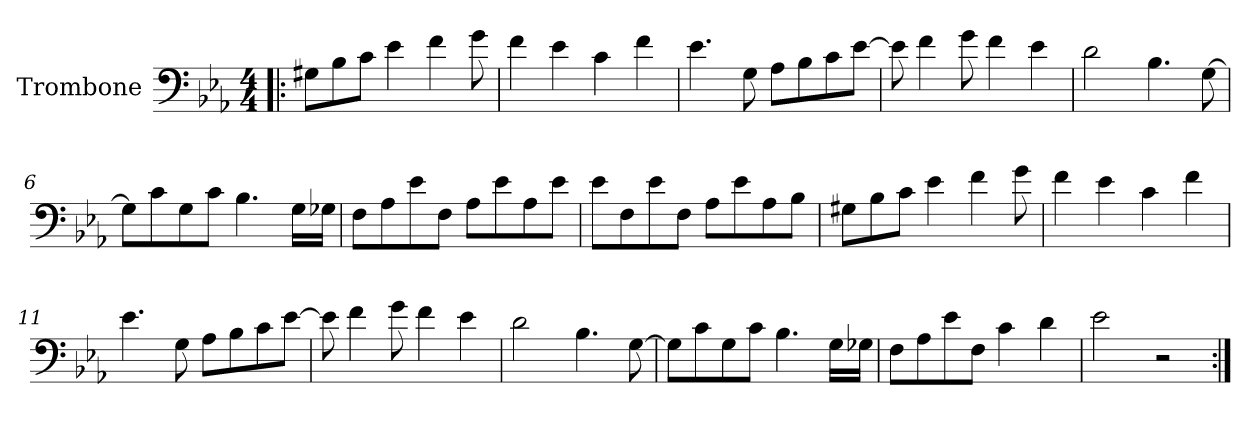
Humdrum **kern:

**kern
*part1
*staff1
*I"Trombone
*I'Tbn.
*clefF4
*k[b-e-a-]
*M4/4
*MM170
=1!|:
8G#X\L
8B-\
8c\J
4e-\
4f\
8g\
=2
4f\
4e-\
4c\
4f\
=3
4.e-\
8G\
8A-\L
8B-\
8c\
[8e-\J
=4
8e-\]
4f\
8g\
4f\
4e-\
=5
2d\
4.B-\
[8G\
=6
8G\L]
8c\
8G\
8c\J
4.B-\
16G\LL
16G-X\JJ
!!LO:LB:g=z
=7
8F\L
8A-\
8e-\
8F\J
8A-\L
8e-\
8A-\
8e-\J
=8
8e-\L
8F\
8e-\
8F\J
8A-\L
8e-\
8A-\
8B-\J
=9
8G#X\L
8B-\
8c\J
4e-\
4f\
8g\
=10
4f\
4e-\
4c\
4f\
=11
4.e-\
8G\
8A-\L
8B-\
8c\
[8e-\J
=12
8e-\]
4f\
8g\
4f\
4e-\
!!LO:LB:g=z
=13
2d\
4.B-\
[8G\
=14
8G\L]
8c\
8G\
8c\J
4.B-\
16G\LL
16G-X\JJ
=15
8F\L
8A-\
8e-\
8F\J
4c\
4d\
=16
2e-\
2r
=:|!
*-
